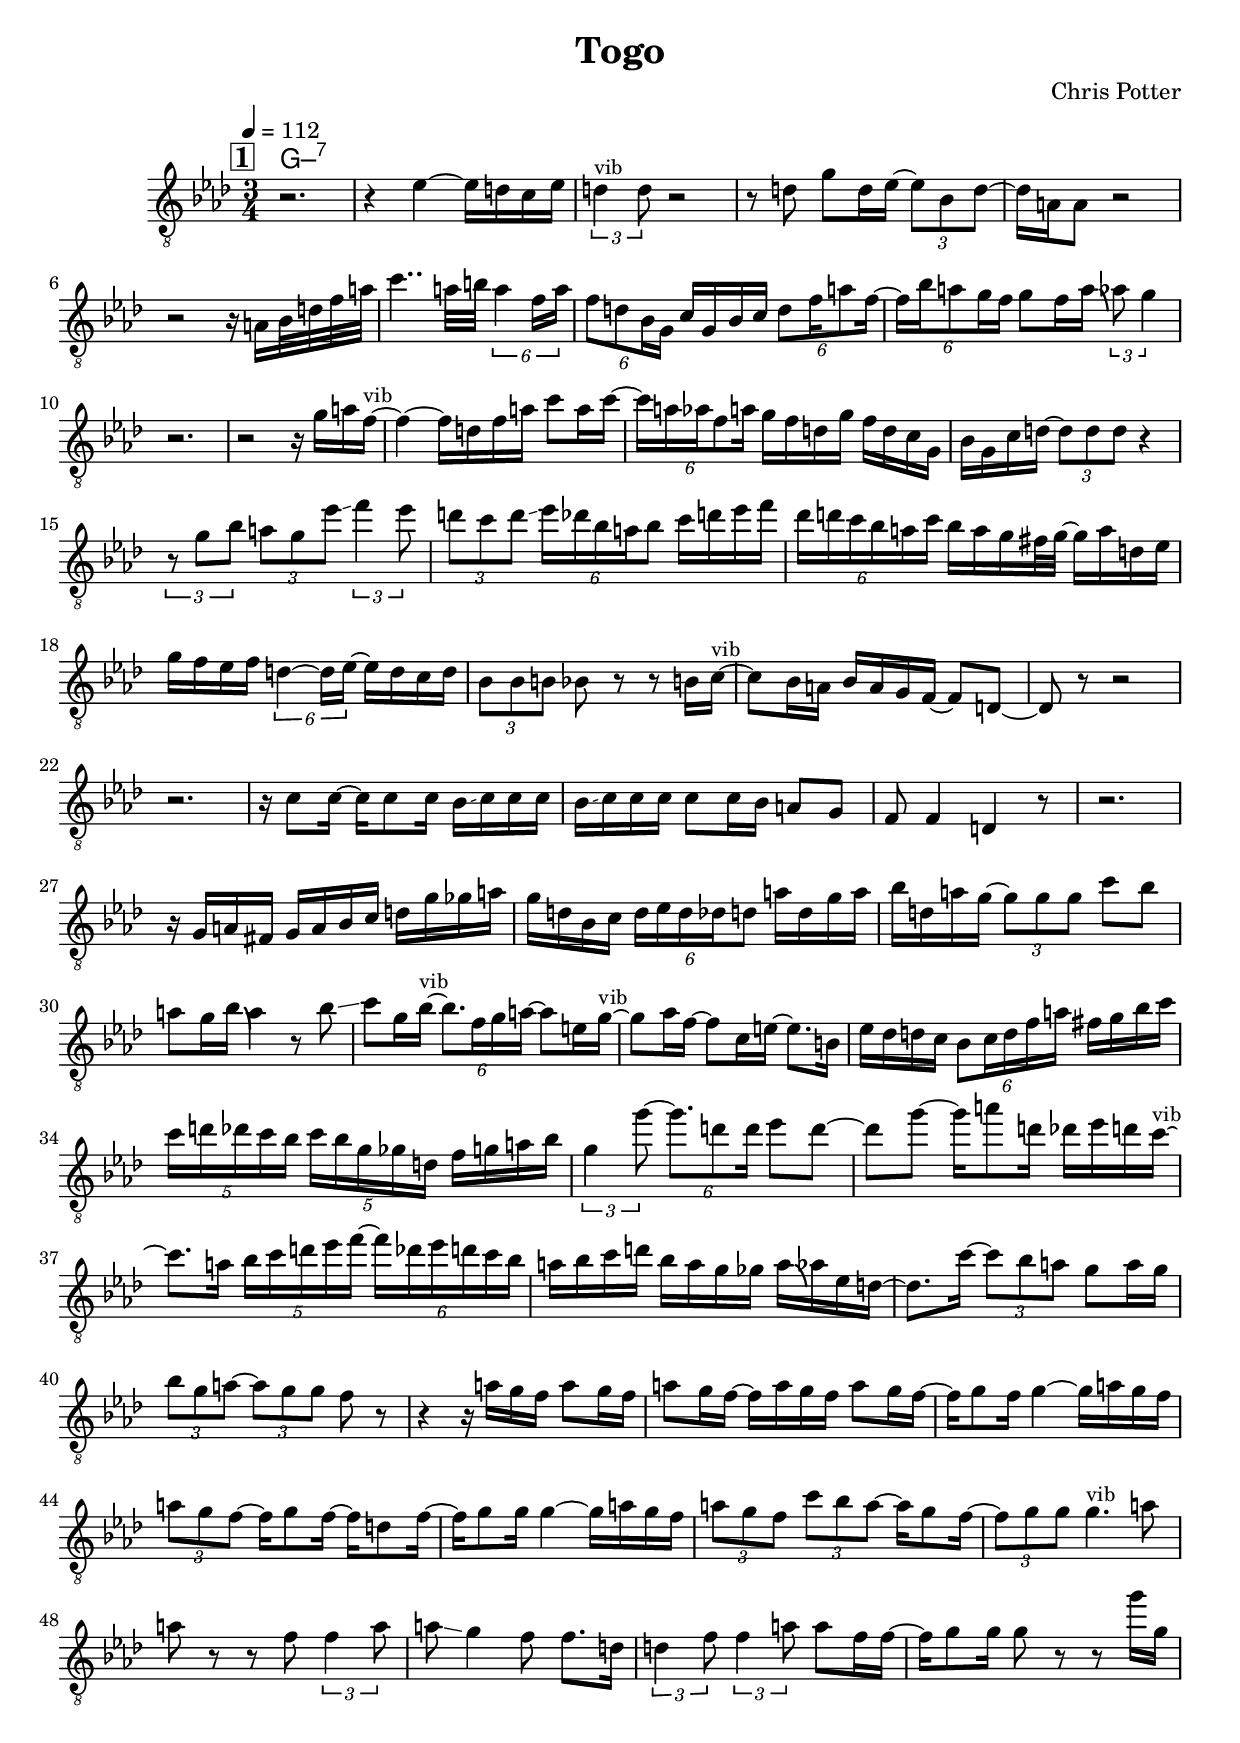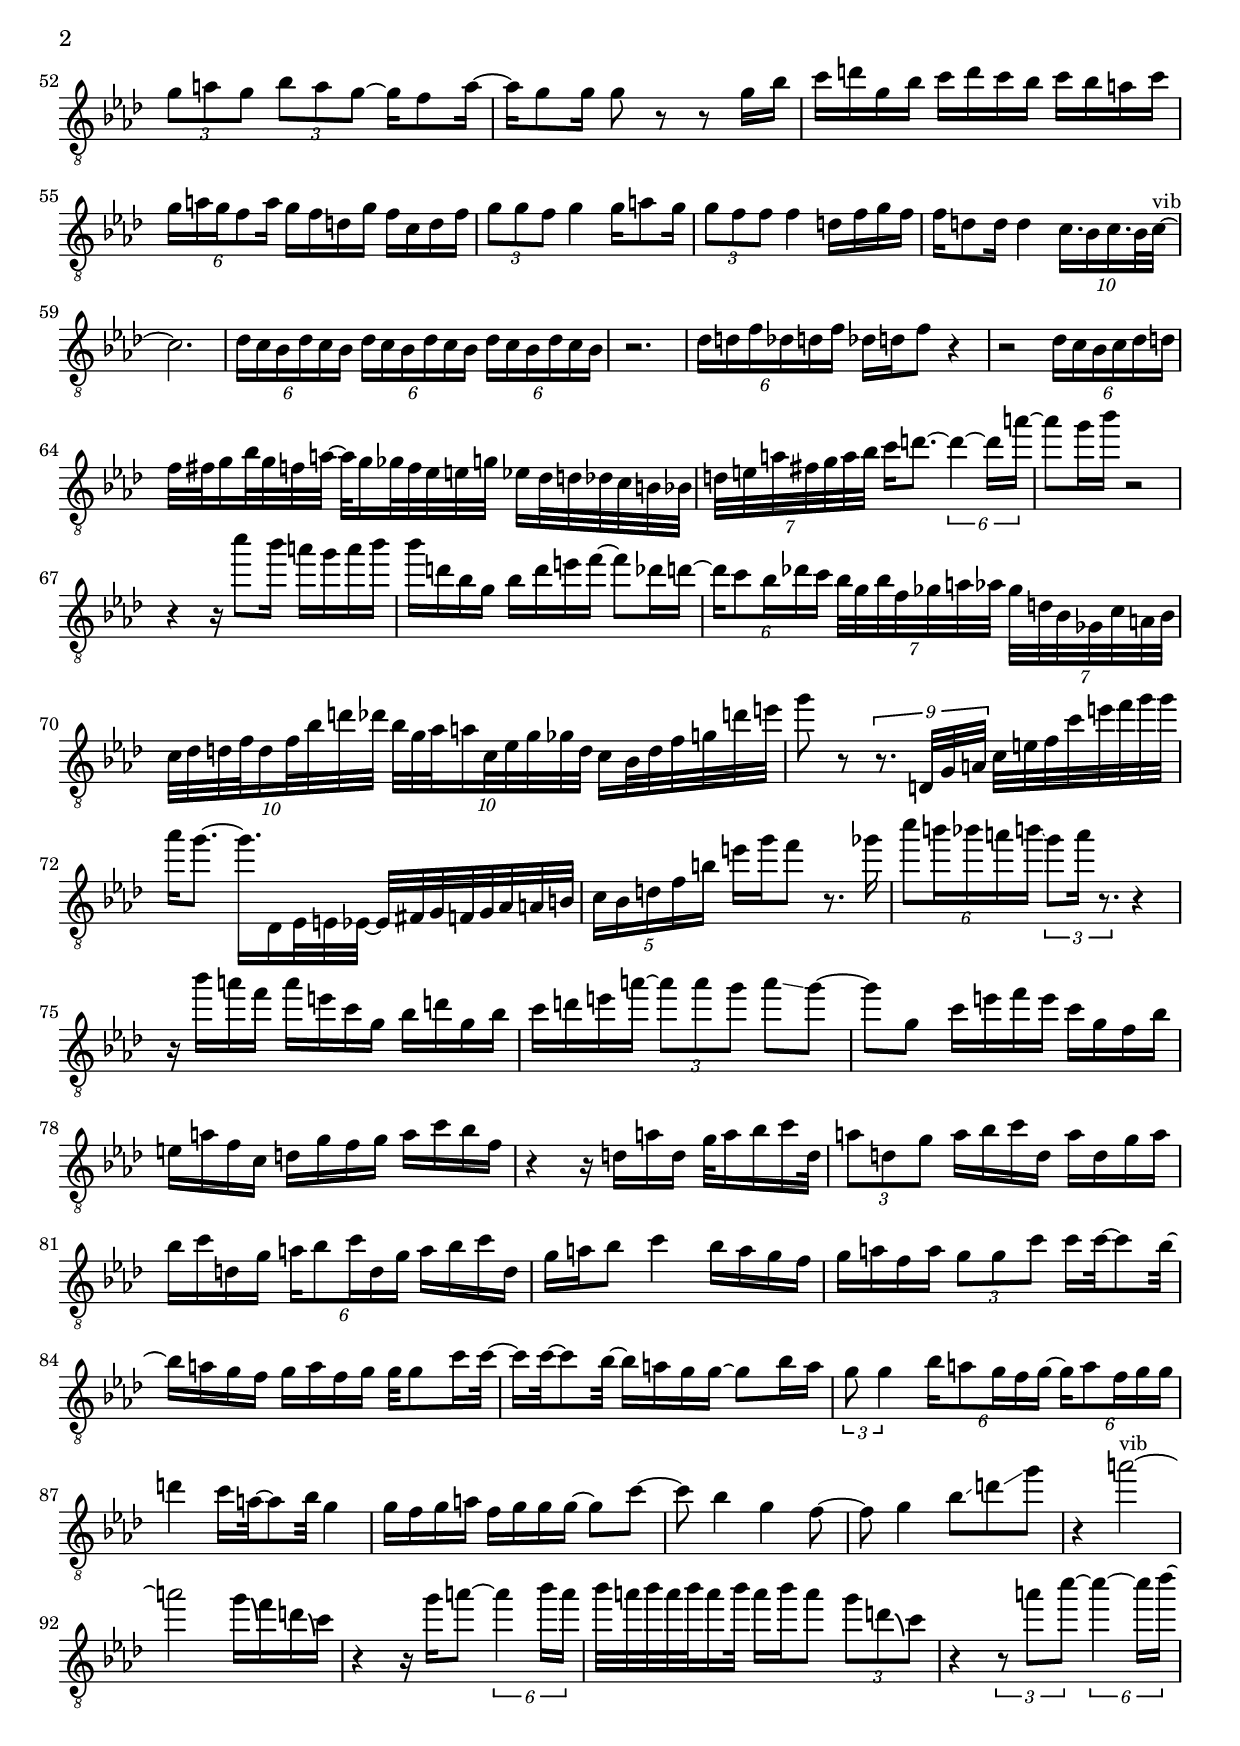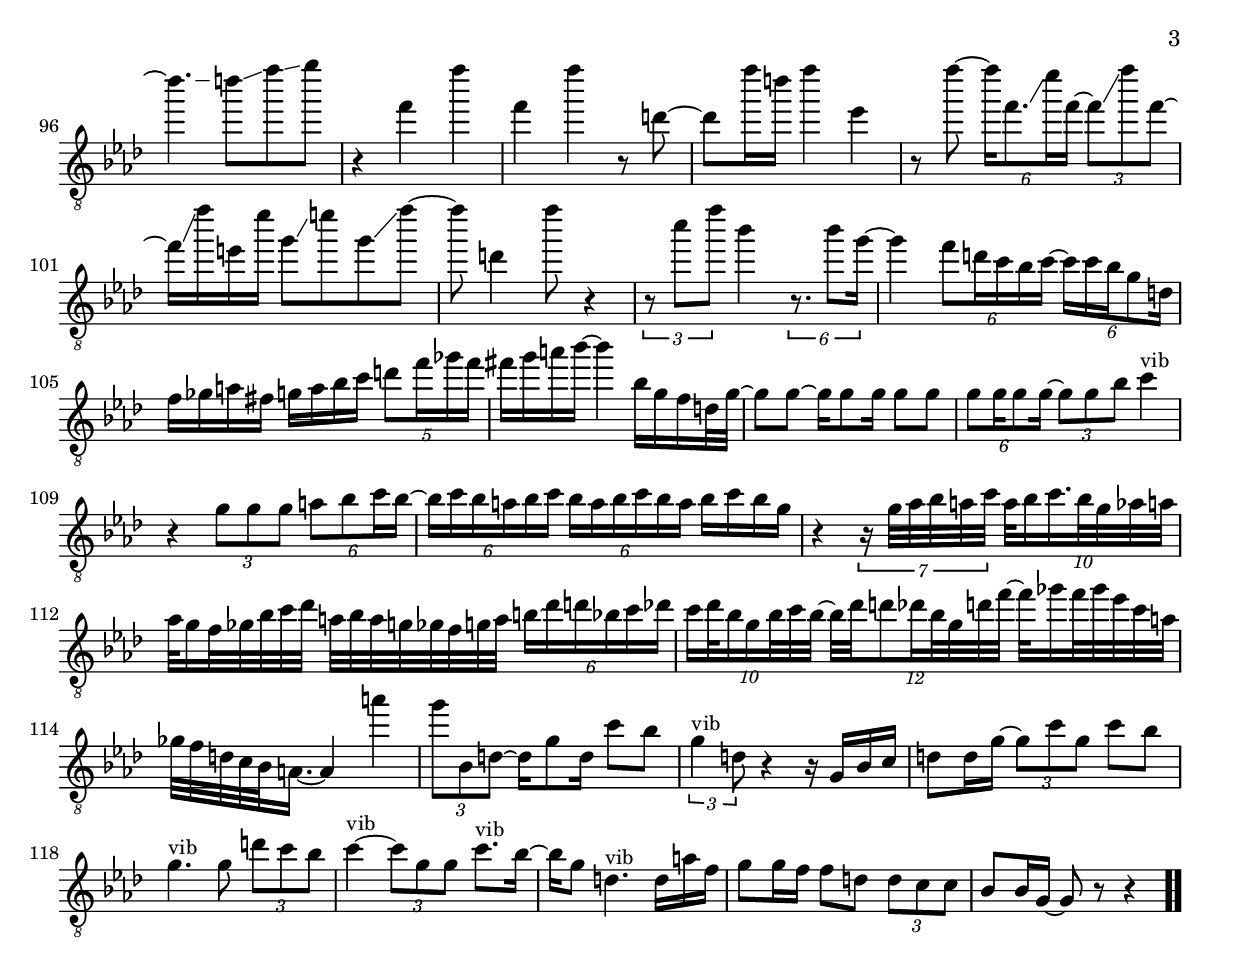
\version "2.13.2"

#(ly:set-option 'point-and-click #f)

\header {
  title = "Togo"
  composer = "Chris Potter"
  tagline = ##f
}
global =
{
    \override Staff.TimeSignature #'style = #'()
    \time 3/4
    \clef "treble_8"
    \key f \minor
    \override Rest #'direction = #'0
    \override MultiMeasureRest #'staff-position = #0
}
\score
{
<<
    \transpose c' c'

    \new ChordNames { \chords {
      \set majorSevenSymbol = \markup { "maj7" }
      \set minorChordModifier = \markup { \char ##x2013 }
      
      | g2.:min7
      }
      }

    \new Staff
    <<
    \transpose c' c'

    {
      \global
  		%\override Score.MetronomeMark #'transparent = ##t
  		%\override Score.MetronomeMark #'stencil = ##f
  		
  		\override HorizontalBracket #'direction = #UP
  		\override HorizontalBracket #'bracket-flare = #'(0 . 0)
  		
  		\override TextSpanner #'dash-fraction = #1.0
  		\override TextSpanner #'bound-details #'left #'text = \markup{ \concat{\draw-line #'(0 . -1.0) \draw-line #'(1.0 . 0) }}
  		\override TextSpanner #'bound-details #'right #'text = \markup{ \concat{ \draw-line #'(1.0 . 0) \draw-line #'(0 . -1.0) }}
          \set Score.markFormatter = #format-mark-box-numbers


      \tempo 4 = 112
      \set Score.currentBarNumber = #1
     
      \bar "||" \mark \default r2. 
      | r4 es'4~ es'16 d'16 c'16 es'16 
      | \tuplet 3/2 {d'4^\markup{\left-align \small vib} d'8} r2 
      | r8 d'8 g'8 d'16 es'16~ \tuplet 3/2 {es'8 bes8 d'8~} 
      | d'16 a16 a8 r2 
      | r2 r16 a16 bes32 d'32 f'32 a'32 
      | c''4.. a'32 b'32 \tuplet 6/4 {a'4 f'16 a'16} 
      | \tuplet 6/4 {f'8 d'8 bes16 g16} c'16 g16 bes16 c'16 \tuplet 6/4 {d'8 f'16 a'8 f'16~} 
      | \tuplet 6/4 {f'16 bes'16 a'8 g'16 f'16} g'8 f'16 a'16\bendAfter #-4  \tuplet 3/2 {aes'8 g'4} 
      | r2. 
      | r2 r16 g'16 a'16 f'16~^\markup{\left-align \small vib} 
      | f'4~ f'16 d'16 f'16 a'16 c''8 a'16 c''16~ 
      | \tuplet 6/4 {c''16 a'16 aes'16 f'8 a'16} g'16 f'16 d'16 g'16 f'16 d'16 c'16 g16 
      | bes16 g16 c'16 d'16~ \tuplet 3/2 {d'8 d'8 d'8} r4 
      | \tuplet 3/2 {r8 g'8 bes'8} \tuplet 3/2 {a'8 g'8 es''8\glissando } \tuplet 3/2 {f''4 es''8} 
      | \tuplet 3/2 {d''8 c''8 d''8\glissando } \tuplet 6/4 {es''16 des''16 bes'16 a'16 bes'8} c''16 d''16 es''16 f''16 
      | \tuplet 6/4 {des''16 d''16 c''16 bes'16 a'16 c''16} bes'16 a'16 g'16 fis'32 g'32~ g'16 a'16 d'16 es'16 
      | g'16 f'16 es'16 f'16 \tuplet 6/4 {d'4~ d'16 es'16~} es'16 d'16 c'16 d'16 
      | \tuplet 3/2 {bes8 bes8 b8} bes8 r8 r8 b16 c'16~^\markup{\left-align \small vib} 
      | c'8 bes16 a16 bes16 a16 g16 f16~ f8 d8~ 
      | d8 r8 r2 
      | r2. 
      | r16 c'8 c'16~ c'16 c'8 c'16 bes16\glissando  c'16 c'16 c'16 
      | bes16\glissando  c'16 c'16 c'16 c'8 c'16 bes16 a8 g8 
      | f8 f4 d4 r8 
      | r2. 
      | r16 g16 a16 fis16 g16 a16 bes16 c'16 d'16 g'16 ges'16 a'16 
      | g'16 d'16 bes16 c'16 \tuplet 6/4 {d'16 es'16 d'16 des'16 d'8} a'16 d'16 g'16 a'16 
      | bes'16 d'16 a'16 g'16~ \tuplet 3/2 {g'8 g'8 g'8} c''8 bes'8 
      | a'8 g'16 bes'16\bendAfter #-4  a'4 r8 bes'8\glissando  
      | c''8 g'16 bes'16~^\markup{\left-align \small vib} \tuplet 6/4 {bes'8. f'16 g'16\glissando  a'16~} a'8 e'16 g'16~^\markup{\left-align \small vib} 
      | g'8 aes'16 f'16~ f'8 c'16 e'16~ e'8. b16 
      | es'16 des'16 d'16 c'16 \tuplet 6/4 {bes8 c'16 d'16 f'16 a'16} fis'16 g'16 bes'16 c''16 
      | \tuplet 5/4 {c''16 d''16 des''16 c''16 bes'16} \tuplet 5/4 {c''16 bes'16 g'16\glissando  ges'16 d'16} f'16 g'16 a'16 bes'16 
      | \tuplet 3/2 {g'4 g''8~} \tuplet 6/4 {g''8. d''8 d''16} es''8 d''8~ 
      | d''8 g''8~ g''16 a''8 d''16 des''16 es''16 d''16 c''16~^\markup{\left-align \small vib} 
      | c''8. a'16 \tuplet 5/4 {bes'16 c''16 d''16 es''16 f''16~} \tuplet 6/4 {f''16 des''16 es''16 d''16 c''16 bes'16} 
      | a'16 bes'16 c''16 d''16 bes'16 a'16 g'16 ges'16 a'16\bendAfter #-4  aes'16 es'16 d'16~ 
      | d'8. c''16~ \tuplet 3/2 {c''8 bes'8 a'8} g'8 a'16 g'16 
      | \tuplet 3/2 {bes'8 g'8 a'8~} \tuplet 3/2 {a'8 g'8 g'8} f'8 r8 
      | r4 r16 a'16 g'16 f'16 a'8 g'16 f'16 
      | a'8 g'16 f'16~ f'16 a'16 g'16 f'16 a'8 g'16 f'16~ 
      | f'16 g'8 f'16 g'4~ g'16 a'16 g'16 f'16 
      | \tuplet 3/2 {a'8 g'8 f'8~} f'16 g'8 f'16~ f'16 d'8 f'16~ 
      | f'16 g'8 g'16 g'4~ g'16 a'16 g'16 f'16 
      | \tuplet 3/2 {a'8 g'8 f'8} \tuplet 3/2 {c''8 bes'8 a'8~} a'16 g'8 f'16~ 
      | \tuplet 3/2 {f'8 g'8 g'8} g'4.^\markup{\left-align \small vib} a'8 
      | a'8 r8 r8 f'8 \tuplet 3/2 {f'4 a'8} 
      | a'8\glissando  g'4 f'8 f'8. d'16 
      | \tuplet 3/2 {d'4 f'8} \tuplet 3/2 {f'4 a'8} a'8 f'16 f'16~ 
      | f'16 g'8 g'16 g'8 r8 r8 g''16 g'16 
      | \tuplet 3/2 {g'8 a'8 g'8} \tuplet 3/2 {bes'8 a'8 g'8~} g'16 f'8 a'16~ 
      | a'16 g'8 g'16 g'8 r8 r8 g'16 bes'16 
      | c''16 d''16 g'16 bes'16 c''16 d''16 c''16 bes'16 c''16 bes'16 a'16 c''16 
      | \tuplet 6/4 {g'16 a'16 g'16 f'8 a'16} g'16 f'16 d'16 g'16 f'16 c'16 d'16 f'16 
      | \tuplet 3/2 {g'8 g'8 f'8} g'4 g'16 a'8 g'16 
      | \tuplet 3/2 {g'8 f'8 f'8} f'4 d'16 f'16 g'16 f'16 
      | f'16 d'8 d'16 d'4 \tuplet 10/8 {c'16. bes16 c'16. bes32 c'32~^\markup{\left-align \small vib}} 
      | c'2. 
      | \tuplet 6/4 {des'16 c'16 bes16 des'16 c'16 bes16} \tuplet 6/4 {des'16 c'16 bes16 des'16 c'16 bes16} \tuplet 6/4 {des'16 c'16 bes16 des'16 c'16 bes16} 
      | r2. 
      | \tuplet 6/4 {des'16 d'16 f'16 des'16 d'16 f'16} des'16 d'16 f'8 r4 
      | r2 \tuplet 6/4 {des'16 c'16 bes16 c'16 des'16 d'16} 
      | f'32 fis'32 g'16 bes'32 g'32 f'32 a'32~ a'32 g'16 ges'32 f'32 es'32 e'32 g'32 es'16 des'32 d'32 des'32 c'32 b32 bes32 
      | \tuplet 7/8 {d'32 e'32 a'32 fis'32 g'32 a'32 bes'32} c''16 d''8.~ \tuplet 6/4 {d''4~ d''16 a''16~} 
      | a''8 g''16 bes''16 r2 
      | r4 r16 c'''8 bes''16 a''16 g''16 a''16 bes''16 
      | bes''16 d''16 bes'16 g'16 bes'16 d''16 e''16 f''16~ f''8 des''16\glissando  d''16~ 
      | \tuplet 6/4 {d''16 c''8 bes'16 des''16 c''16} \tuplet 7/8 {bes'32 g'32 bes'32 f'32 ges'32 a'32 aes'32} \tuplet 7/8 {ges'32 d'32 bes32 ges32 c'32 a32 bes32} 
      | \tuplet 10/8 {c'32 des'32 d'32 f'32 d'16 f'32 bes'32 d''32 des''32} \tuplet 10/8 {bes'32 g'32 aes'32 a'16 c'32 es'32 g'32 ges'32 d'32} c'16 bes32 d'32 f'32 g'32 d''32 e''32 
      | g''8 r8 \tuplet 9/8 {r8. d32 g32 a32} c'32 e'32 f'32 c''32 e''32 f''32 g''32 g''32 
      | aes''16 g''8.~ g''16. des16 es32 e32 es32~ es32 fis32 g32 f32 g32 aes32 a32 b32 
      | \tuplet 5/4 {c'16 bes16 d'16 f'16 b'16} e''16 g''16 f''8 r8. ges''16 
      | \tuplet 6/4 {c'''8 b''16 bes''16 a''16 b''16\glissando } \tuplet 3/2 {g''8 a''16 r8.} r4 
      | r16 bes''16\glissando  a''16 f''16 a''16 e''16 c''16 g'16 bes'16 d''16 g'16 bes'16 
      | c''16 d''16 e''16 a''16~ \tuplet 3/2 {a''8 a''8 g''8} a''8\glissando  g''8~ 
      | g''8 g'8 c''16 e''16 f''16 e''16 c''16 g'16 f'16 bes'16 
      | e'16 a'16 f'16 c'16 d'16 g'16 f'16 g'16 a'16 c''16 bes'16 f'16 
      | r4 r16 d'16 a'16 d'16 g'32 a'16 bes'16 c''16 d'32 
      | \tuplet 3/2 {a'8 d'8 g'8} a'16 bes'16 c''16 d'16 a'16 d'16 g'16 a'16 
      | bes'16 c''16 d'16 g'16 \tuplet 6/4 {a'16 bes'8 c''16 d'16 g'16} a'16 bes'16 c''16 d'16 
      | g'16 a'16 bes'8 c''4 bes'16 a'16 g'16 f'16 
      | g'16 a'16 f'16 a'16 \tuplet 3/2 {g'8 g'8 c''8} c''16 c''32~ c''8 bes'32~ 
      | bes'16 a'16 g'16 f'16 g'16 a'16 f'16 g'16 g'32 g'8 c''16 c''32~ 
      | c''16 c''32~ c''8 bes'32~ bes'16 a'16 g'16 g'16~ g'8 bes'16 a'16 
      | \tuplet 3/2 {g'8 g'4} \tuplet 6/4 {bes'16 a'8 g'16 f'16 g'16~} \tuplet 6/4 {g'16 a'8 f'16 g'16 g'16} 
      | d''4 c''16 a'32~ a'8 bes'32 g'4 
      | g'16 f'16 g'16 a'16 f'16 g'16 g'16 g'16~ g'8 c''8~ 
      | c''8 bes'4 g'4 f'8~ 
      | f'8 g'4 bes'8\glissando  d''8\glissando  g''8 
      | r4 a''2~^\markup{\left-align \small vib} 
      | a''2 g''16\bendAfter #-4  f''16 d''16\bendAfter #-4  c''16 
      | r4 r16 g''16 a''8~ \tuplet 6/4 {a''4 bes''16 a''16} 
      | bes''32 a''32 bes''32 a''32 bes''32 a''16 bes''32 a''16 bes''16 a''8 \tuplet 3/2 {g''8 d''8\bendAfter #-4  c''8} 
      | r4 \tuplet 3/2 {r8 a''8 c'''8~} \tuplet 6/4 {c'''4~ c'''16 des'''16~} 
      | des'''4.\glissando  d'''8\glissando  f'''8\glissando  g'''8 
      | r4 f''4 f'''4 
      | f''4 f'''4 r8 d''8~ 
      | d''8 f'''16 d'''16 f'''4 es''4 
      | r8 f'''8~ \tuplet 6/4 {f'''16 f''8.\glissando  es'''16 f''16~} \tuplet 3/2 {f''8\glissando  f'''8 f''8~} 
      | f''16\glissando  f'''16 e''16 es'''16 g''8\glissando  e'''8 g''8\glissando  f'''8~ 
      | f'''8 d''4 f'''8 r4 
      | \tuplet 3/2 {r8 c'''8 f'''8} bes''4 \tuplet 6/4 {r8. bes''8 g''16~} 
      | g''4 \tuplet 6/4 {f''8 d''16 c''16 bes'16 c''16~} \tuplet 6/4 {c''16 c''16 bes'16 g'8 d'16} 
      | f'16 ges'16 a'16 fis'16 g'16 a'16 bes'16 c''16 \tuplet 5/4 {d''8 f''16 ges''16 f''16\glissando } 
      | fis''16 g''16 a''16 bes''16~ bes''4 bes'16 g'16 f'16 d'32 g'32~ 
      | g'8 g'8~ g'16 g'8 g'16 g'8 g'8 
      | \tuplet 6/4 {g'8 g'16 g'8 g'16~} \tuplet 3/2 {g'8 g'8 bes'8} c''4^\markup{\left-align \small vib} 
      | r4 \tuplet 3/2 {g'8 g'8 g'8} \tuplet 6/4 {a'8 bes'8 c''16 bes'16~} 
      | \tuplet 6/4 {bes'16 c''16 bes'16 a'16 bes'16 c''16} \tuplet 6/4 {bes'16 a'16 bes'16 c''16 bes'16 a'16} bes'16 c''16 bes'16 g'16 
      | r4 \tuplet 7/8 {r16 g'32 aes'32 bes'32 a'32 c''32} \tuplet 10/8 {a'32 bes'16 c''16. bes'32 g'32 aes'32 a'32} 
      | aes'32 g'16 f'32 ges'32 bes'32 c''32 des''32 a'32 bes'32 a'32 g'32 ges'32 f'32 g'32 a'32 \tuplet 6/4 {b'16\glissando  des''16 d''16 bes'16\glissando  c''16 des''16} 
      | \tuplet 10/8 {c''16 des''32 bes'16 g'16 bes'32 c''32 bes'32~} \tuplet 12/8 {bes'32 des''32 d''8 des''16 bes'32 g'32 d''32 f''32~} f''32 ges''16 f''32 ges''32 es''32 c''32 a'32 
      | ges'32 f'32 d'32 c'32 bes32 a16.~ a4 a''4 
      | \tuplet 3/2 {g''8 bes8 d'8~} d'16 g'8 d'16 c''8 bes'8 
      | \tuplet 3/2 {g'4^\markup{\left-align \small vib} d'8} r4 r16 g16 bes16 c'16 
      | d'8 d'16 g'16~ \tuplet 3/2 {g'8 c''8 g'8} c''8 bes'8 
      | g'4.^\markup{\left-align \small vib} g'8 \tuplet 3/2 {d''8 c''8 bes'8} 
      | c''4~^\markup{\left-align \small vib} \tuplet 3/2 {c''8 g'8 g'8} c''8.^\markup{\left-align \small vib} bes'16~ 
      | bes'16 g'8 d'4.^\markup{\left-align \small vib} d'16 a'16 f'16 
      | g'8 g'16 f'16 f'8 d'8 \tuplet 3/2 {d'8 c'8 c'8} 
      | bes8 bes16 g16~ g8 r8 r4\bar  ".."
    }
    >>
>>    
}
